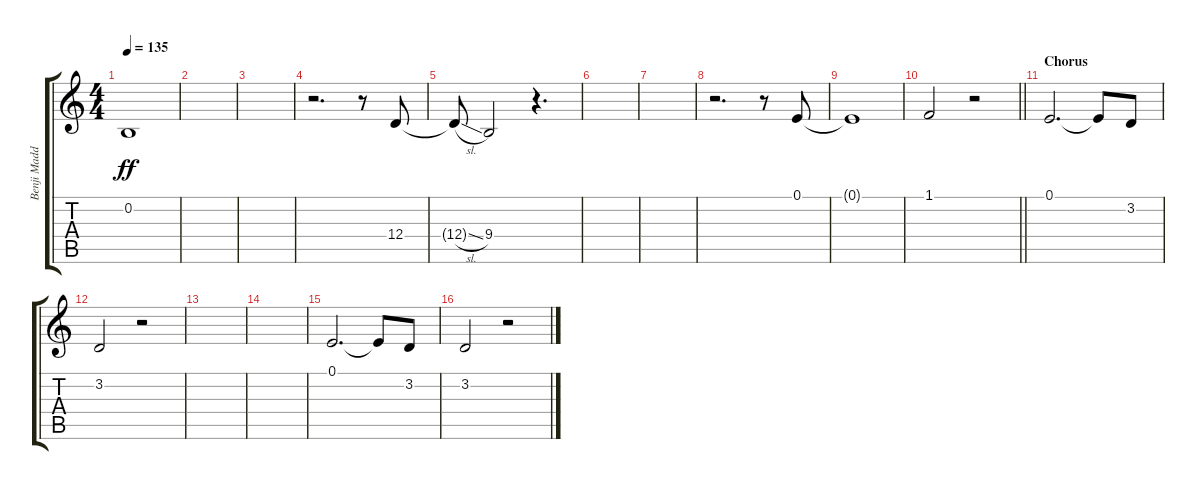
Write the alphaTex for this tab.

\track ("Benji Madden - Vocals" "Benji Madd") {instrument violin}
\staff {score tabs}
\tuning (E4 B3 G3 D3 A2 E2) {hide}
\ts (4 4)
\tempo 135
\clef g2
\ks c
0.2{t}.1{dy ff} |
|
|
r.2{d} r.8 12.4.8 |
12.4{sl t}.8 9.4.2 r.4{d} |
|
|
r.2{d} r.8 0.1.8 |
0.1{t}.1 |
\barLineRight lightlight
1.1.2 r.2 |
\section ("" "Chorus")
0.1.2{d} 0.1{t}.8 3.2.8 |
3.2.2 r.2 |
|
|
0.1.2{d} 0.1{t}.8 3.2.8 |
3.2.2 r.2
